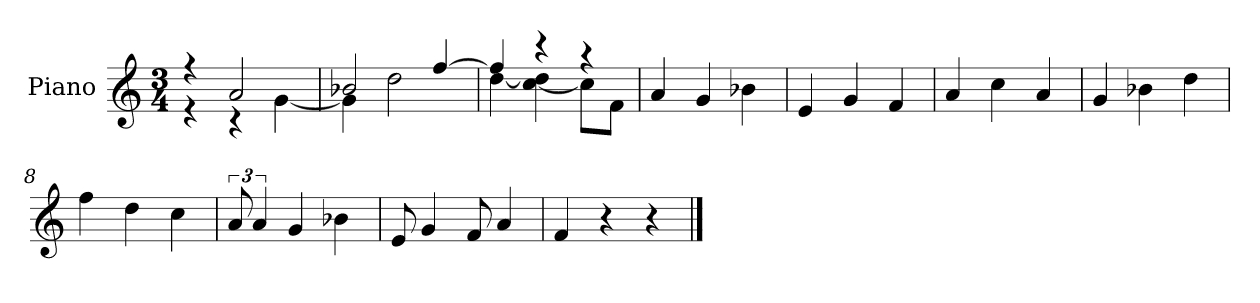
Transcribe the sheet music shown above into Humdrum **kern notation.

**kern
*part1
*staff1
*I"Piano
*I'P-no
*clefG2
*k[]
*M3/4
*MM169
=1
*^
4r	4r
2a/	4r
.	[4g\
=2	=2
2b-X/	4g\]
.	2dd\
[4ff/	.
=3	=3
4ff/]	[4dd\
4r	[4cc\ 4dd\]
4r	8cc\L]
.	8f\J
*v	*v
=4
4a/
4g/
4b-X\
=5
4e/
4g/
4f/
=6
4a/
4cc\
4a/
=7
4g/
4b-X\
4dd\
=8
4ff\
4dd\
4cc\
=9
12a/
6a/
4g/
4b-X\
!!LO:LB:g=z
=10
8e/
4g/
8f/
4a/
=11
4f/
4r
4r
==
*-
